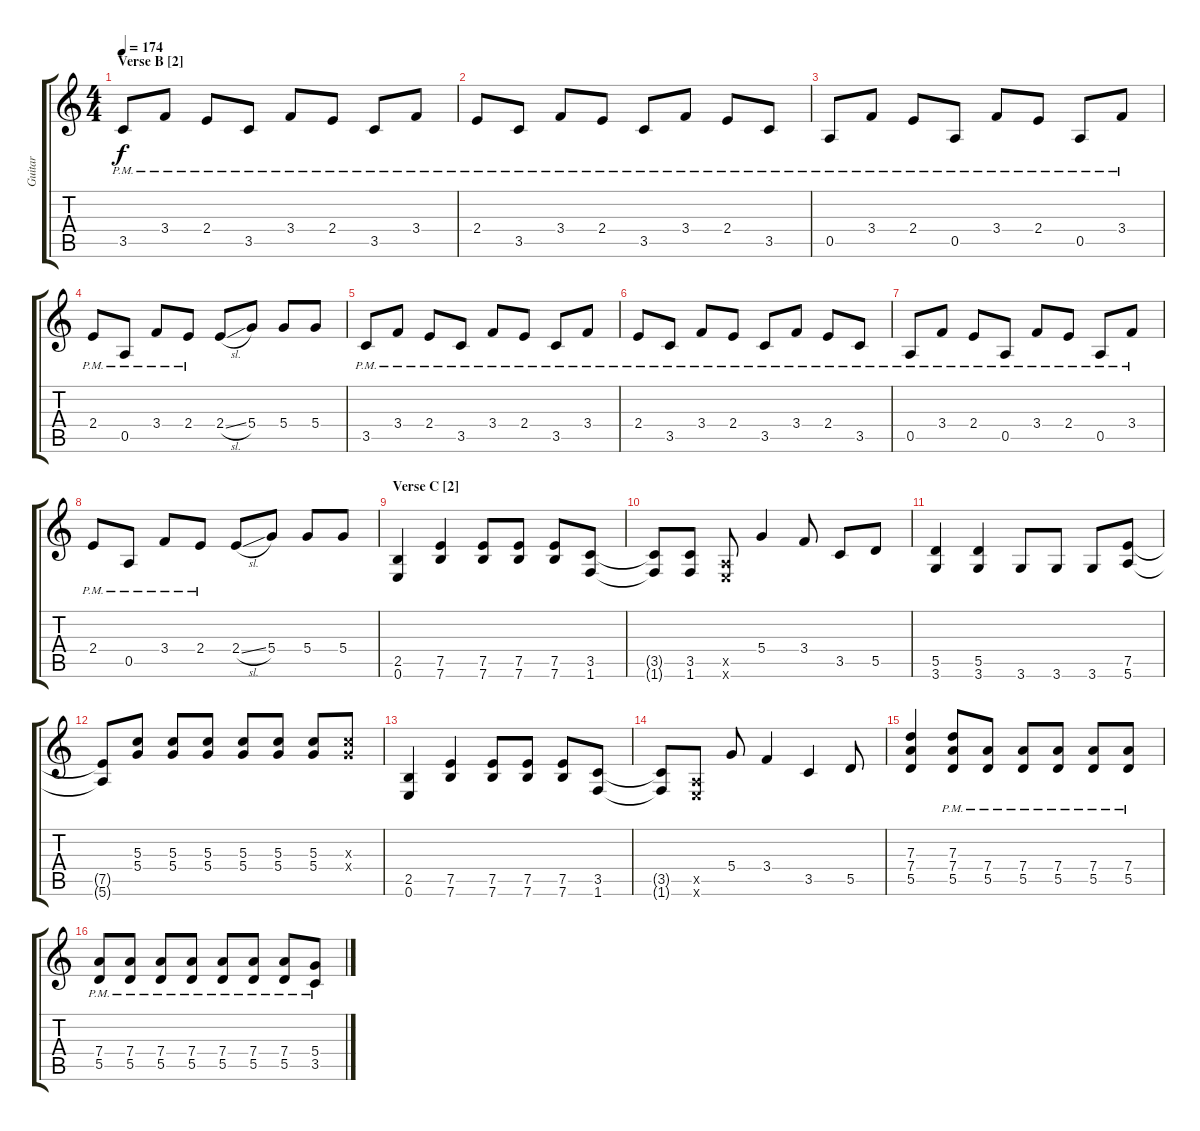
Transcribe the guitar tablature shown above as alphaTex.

\track ("Guitar" "Guitar") {instrument overdrivenguitar}
\staff {score tabs}
\tuning (E4 B3 G3 D3 A2 E2) {hide}
\ts (4 4)
\section ("" "Verse B [2]")
\tempo 174
\clef g2
\ks c
3.5{pm}.8{dy f} 3.4{pm}.8 2.4{pm}.8 3.5{pm}.8 3.4{pm}.8 2.4{pm}.8 3.5{pm}.8 3.4{pm}.8 |
2.4{pm}.8 3.5{pm}.8 3.4{pm}.8 2.4{pm}.8 3.5{pm}.8 3.4{pm}.8 2.4{pm}.8 3.5{pm}.8 |
0.5{pm}.8 3.4{pm}.8 2.4{pm}.8 0.5{pm}.8 3.4{pm}.8 2.4{pm}.8 0.5{pm}.8 3.4{pm}.8 |
2.4{pm}.8 0.5{pm}.8 3.4{pm}.8 2.4{pm}.8 2.4{sl}.8 5.4.8 5.4.8 5.4.8 |
3.5{pm}.8 3.4{pm}.8 2.4{pm}.8 3.5{pm}.8 3.4{pm}.8 2.4{pm}.8 3.5{pm}.8 3.4{pm}.8 |
2.4{pm}.8 3.5{pm}.8 3.4{pm}.8 2.4{pm}.8 3.5{pm}.8 3.4{pm}.8 2.4{pm}.8 3.5{pm}.8 |
0.5{pm}.8 3.4{pm}.8 2.4{pm}.8 0.5{pm}.8 3.4{pm}.8 2.4{pm}.8 0.5{pm}.8 3.4{pm}.8 |
2.4{pm}.8 0.5{pm}.8 3.4{pm}.8 2.4{pm}.8 2.4{sl}.8 5.4.8 5.4.8 5.4.8 |
\section ("" "Verse C [2]")
(2.5 0.6).4 (7.5 7.6).4 (7.5 7.6).8 (7.5 7.6).8 (7.5 7.6).8 (3.5 1.6).8 |
(3.5{t} 1.6{t}).8 (3.5 1.6).8 (0.5{x} 0.6{x}).8 5.4.4 3.4.8 3.5.8 5.5.8 |
(5.5 3.6).4 (5.5 3.6).4 3.6.8 3.6.8 3.6.8 (7.5 5.6).8 |
(7.5{t} 5.6{t}).8 (5.3 5.4).8 (5.3 5.4).8 (5.3 5.4).8 (5.3 5.4).8 (5.3 5.4).8 (5.3 5.4).8 (5.3{x} 5.4{x}).8 |
(2.5 0.6).4 (7.5 7.6).4 (7.5 7.6).8 (7.5 7.6).8 (7.5 7.6).8 (3.5 1.6).8 |
(3.5{t} 1.6{t}).8 (0.5{x} 0.6{x}).8 5.4.8 3.4.4 3.5.4 5.5.8 |
(7.3 7.4 5.5).4 (7.3{pm} 7.4{pm} 5.5{pm}).8 (7.4{pm} 5.5{pm}).8 (7.4{pm} 5.5{pm}).8 (7.4{pm} 5.5{pm}).8 (7.4{pm} 5.5{pm}).8 (7.4{pm} 5.5{pm}).8 |
(7.4{pm} 5.5{pm}).8 (7.4{pm} 5.5{pm}).8 (7.4{pm} 5.5{pm}).8 (7.4{pm} 5.5{pm}).8 (7.4{pm} 5.5{pm}).8 (7.4{pm} 5.5{pm}).8 (7.4{pm} 5.5{pm}).8 (5.4{pm} 3.5{pm}).8
